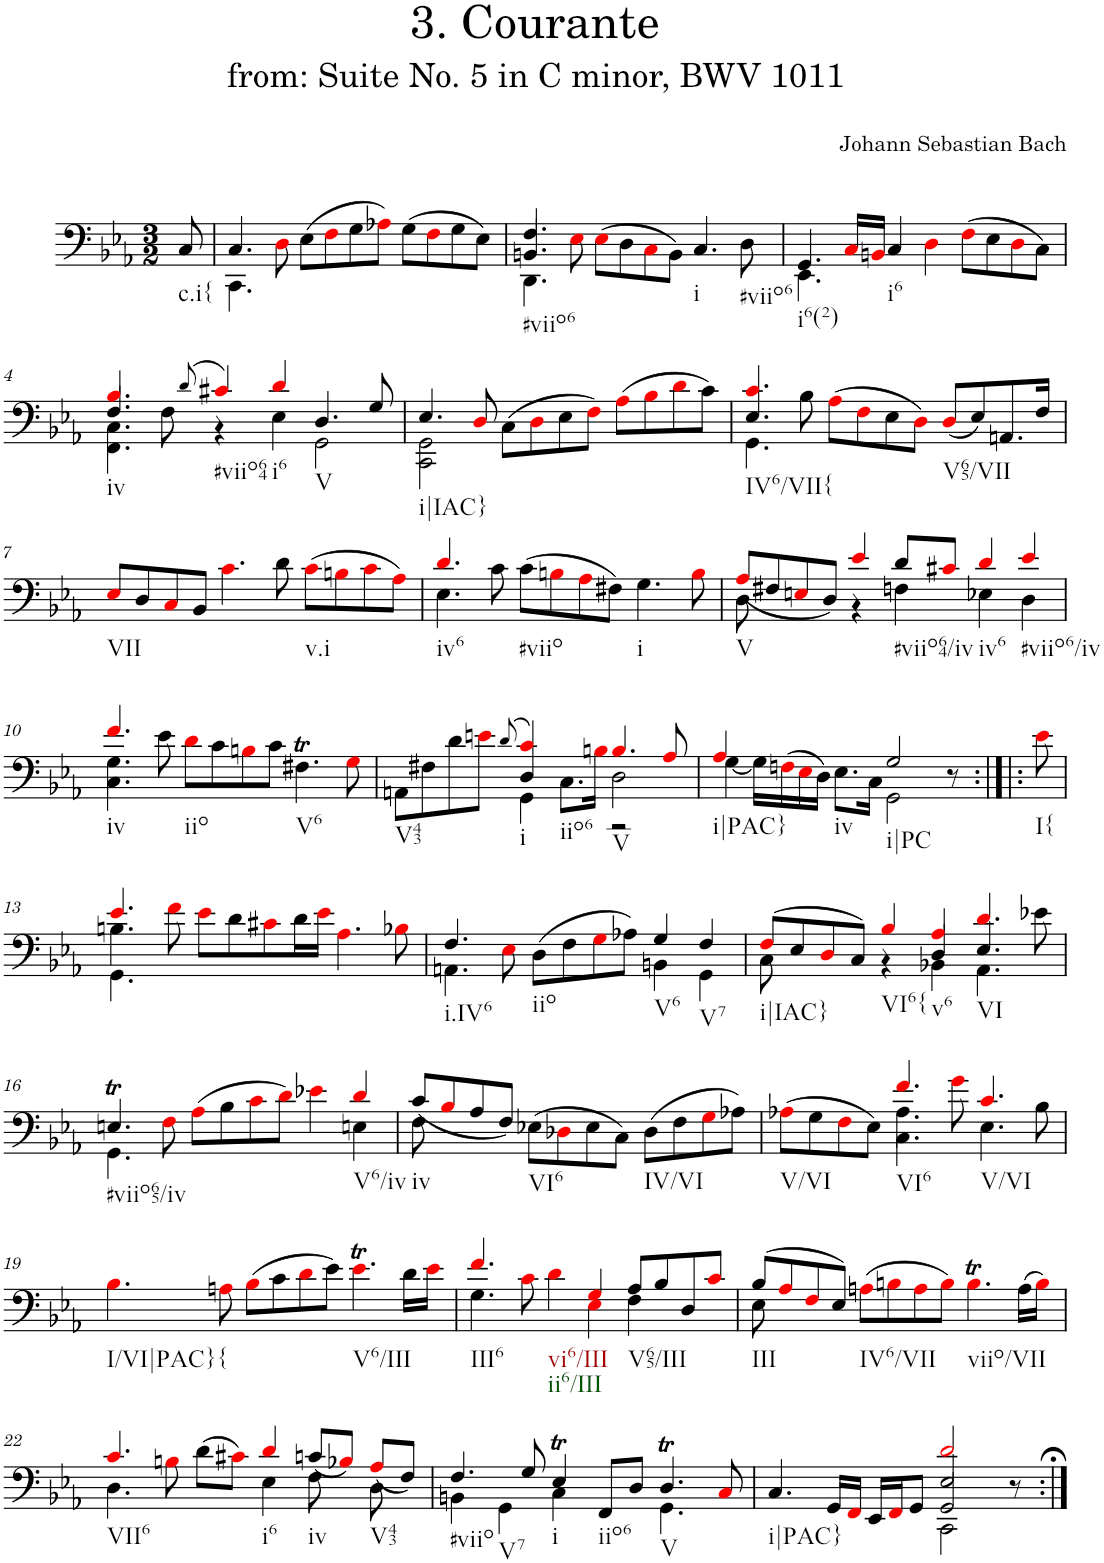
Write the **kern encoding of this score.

**kern
*part1
*staff1
*I"Piano
*I'Pno.
*clefF4
*k[b-e-a-]
*M3/2
=
!LO:TX:b:t=c.i{
8C/
=1
*^
4.C/	4.CC\
8Di\	1ryy
(8E-\L	.
8Fi\	.
8G\	.
8A-Xi\J)	.
(8G\L	.
8Fi\	.
8G\	.
8E-\J)	8ryy
=2	=2
*	*^
!LO:TX:b:t=#viio6	!	!
4.F/	4.DD\	4.BBn/
8E-i\	1ryy	1ryy
(8E-i\L	.	.
8D\	.	.
8Ci\	.	.
8BB\J)	.	.
!LO:TX:b:t=i	!	!
4.C/	.	.
!LO:TX:b:t=#viio6	!	!
8D\	8ryy	8ryy
=3	=3	=3
!LO:TX:b:t=i6(2)	!	!
*	*v	*v
4.GG/	4.EE-\
16Ci/LL	1ryy
16BBni/JJ	.
!LO:TX:b:t=i6	!
4C/	.
4Di\	.
(8Fi\L	.
8E-\	.
8Di\	.
8C\J)	8ryy
!!LO:LB:g=z	!!
=4	=4
*^	*^
!LO:TX:b:t=iv	!	!	!
4.B-i/	4.FF\	4.F/	4.C\
8F\	8ryy	1ryy	1ryy
(8qd/	.	.	.
!LO:TX:b:t=#viio64	!	!	!
4c#Xi/)	4r	.	.
!LO:TX:b:t=i6	!	!	!
4di/	4E-\	.	.
!LO:TX:b:t=V	!	!	!
4.D/	2GG\	.	.
8G/	.	8ryy	8ryy
=5	=5	=5	=5
!LO:TX:b:t=i|IAC}	!	!	!
*	*	*v	*v
4.E-/	2CC\	2GG\
8Di/	.	.
(8C\L	1ryy	1ryy
8Di\	.	.
8E-\	.	.
8Fi\J)	.	.
(8A-i\L	.	.
8B-i\	.	.
8di\	.	.
8c\J)	.	.
=6	=6	=6
!LO:TX:b:t=IV6/VII{	!	!
4.ci/	4.GG\	4.E-/
8B-\	1ryy	1ryy
(8A-i\L	.	.
8Fi\	.	.
8E-\	.	.
8Di\J)	.	.
!LO:TX:b:t=V65/VII	!	!
(8Di/L	.	.
8E-/)	.	.
8.AAn/	.	.
.	8ryy	8ryy
16F/Jk	.	.
*v	*v	*v
!!LO:LB:g=z
=7
!LO:TX:b:t=VII
8E-i/L
8D/
8Ci/
8BB-/J
4.ci\
8d\
!LO:TX:b:t=v.i
(8ci\L
8Bni\
8ci\
8A-i\J)
=8
*^
!LO:TX:b:t=iv6	!
4.di/	4.E-\
8c\	1ryy
!LO:TX:b:t=#viio	!
(8c\L	.
8Bni\	.
8A-i\	.
8F#X\J)	.
!LO:TX:b:t=i	!
4.G\	.
8Bi\	8ryy
=9	=9
!LO:TX:b:t=V	!
(<8A-i/L	8D\
8F#X/	4.ryy
8Eni/	.
8D/J)	.
4e-i/	4r
!LO:TX:b:t=#viio64/iv	!
8d/L	4Fn\
8c#Xi/J	.
!LO:TX:b:t=iv6	!
4di/	4E-X\
!LO:TX:b:t=#viio6/iv	!
4e-i/	4D\
!!LO:LB:g=z	!!
=10	=10
*	*^
!LO:TX:b:t=iv	!	!
4.fi/	4.G\	4.C\
8e-\	1ryy	1ryy
!LO:TX:b:t=iio	!	!
8di\L	.	.
8c\	.	.
8Bni\	.	.
8c\J	.	.
!LO:TX:b:t=V6	!	!
4.F#Xt\	.	.
8Gi\	8ryy	8ryy
=11	=11	=11
!LO:TX:b:t=V43	!	!
8AAn\L	2ryy	2ryy
8F#X\	.	.
8d\	.	.
8eni\J	.	.
(8qd/	.	.
!LO:TX:b:t=i	!	!
4ci/)	4GG\	4D/
!LO:TX:b:t=iio6	!	!
8.C\L	4ryy	4ryy
16Bni\Jk	.	.
!LO:TX:b:t=V	!	!
4.Bi/	2D\	2r
8A-i/	.	.
*	*v	*v
=12	=12
!LO:TX:b:t=i|PAC}	!
[4G\	4A-i/
16G\LL]	2ryy
(16Fni\	.
16E-i\	.
16D\JJ)	.
!LO:TX:b:t=iv	!
8.E-\L	.
16C\Jk	.
!LO:TX:b:t=i|PC	!
2G/	2GG\
8r	4ryy
!LO:TX:b:t=I{	!
8e-i\	.
!!LO:LB:g=z	!!
=13	=13
*	*^
4.e-i/	4.GG\	4.Bn\
8fi\	1ryy	1ryy
8e-i\L	.	.
8d\	.	.
8c#Xi\	.	.
16d\L	.	.
16e-i\JJ	.	.
4.A-i\	.	.
8B-Xi\	8ryy	8ryy
=14	=14	=14
!LO:TX:b:t=i.IV6	!	!
*	*v	*v
4.F/	4.AAn\
8E-i\	8ryy
!LO:TX:b:t=iio	!
*v	*v
(8D\L
8F\
8Gi\
8A-X\J)
*^
!LO:TX:b:t=V6	!
4G/	4BBn\
!LO:TX:b:t=V7	!
4F/	4GG\
=15	=15
*	*^
!LO:TX:b:t=i|IAC}	!	!
(8Fi/L	8C\	2.ryy
8E-/	4.ryy	.
8Di/	.	.
8C/J)	.	.
!LO:TX:b:t=VI6{	!	!
4B-i/	4r	.
!LO:TX:b:t=v6	!	!
4A-i/	4BB-X\	4D/
!LO:TX:b:t=VI	!	!
4.di/	4.AA-\	4.E-/
8e-X\	8ryy	8ryy
!!LO:LB:g=z	!!	!!
=16	=16	=16
!LO:TX:b:t=#viio65/iv	!	!
*	*v	*v
4.Ent/	4.GG\
8Fi\	2..ryy
(8A-i\L	.
8B-\	.
8ci\	.
8di\J)	.
4e-Xi\	.
!LO:TX:b:t=V6/iv	!
4di/	4En\
=17	=17
!LO:TX:b:t=iv	!
(<8c/L	8F\
8B-i/	1ryy
8A-/	.
8F/J)	.
!LO:TX:b:t=VI6	!
(8E-X\L	.
8D-Xi\	.
8E-\	.
8C\J)	.
!LO:TX:b:t=IV/VI	!
(8D-\L	.
8F\	4.ryy
8Gi\	.
8A-X\J)	.
=18	=18
*	*^
!LO:TX:b:t=V/VI	!	!
(8A-Xi\L	2ryy	2ryy
8G\	.	.
8Fi\	.	.
8E-\J)	.	.
!LO:TX:b:t=VI6	!	!
4.fi/	4.A-\	4.C\
8gi\	8ryy	2ryy
!LO:TX:b:t=V/VI	!	!
4.ci/	4.E-\	.
8B-\	8ryy	8ryy
!!LO:LB:g=z	!!	!!
=19	=19	=19
!LO:TX:b:t=I/VI|PAC}	!	!
*v	*v	*v
4.B-i\
!LO:TX:b:t={
8Ani\
(8B-i\L
8c\
8di\
8e-\J)
!LO:TX:b:t=V6/III
4.e-Ti\
16d\LL
16e-i\JJ
=20
*^
!LO:TX:b:t=III6	!
4.fi/	4.G\
8ci\	4.ryy
!LO:TX:b:t=vi6/III	!
!LO:TX:b:t=ii6/III	!
4di\	.
4Gi/	4E-i\
!LO:TX:b:t=V65/III	!
8A-/L	4F\
8B-/	.
8D/	4ryy
8ci/J	.
=21	=21
!LO:TX:b:t=III	!
(8B-/L	8E-\
8A-i/	1ryy
8Fi/	.
8E-/J)	.
!LO:TX:b:t=IV6/VII	!
(8Ani\L	.
8Bni\	.
8Ai\	.
8Bi\J)	.
!LO:TX:b:t=viio/VII	!
4.Bti\	.
.	4.ryy
(16A\LL	.
16Bi\JJ)	.
!!LO:LB:g=z	!!
=22	=22
!LO:TX:b:t=VII6	!
4.ci/	4.D\
8Bni\	4.ryy
(8d\L	.
8c#Xi\J)	.
!LO:TX:b:t=i6	!
4di/	4E-\
!LO:TX:b:t=iv	!
(<8cn/L	8F\
8B-Xi/J)	8ryy
!LO:TX:b:t=V43	!
(<8A-i/L	8D\
8F/J)	8ryy
=23	=23
!LO:TX:b:t=#viio	!
!LO:TX:b:t=V7	!
4.F/	4BBn\
.	4GG\
8G/	.
!LO:TX:b:t=i	!
4E-T/	4C\
!LO:TX:b:t=iio6	!
8FF/L	4ryy
8D/J	.
!LO:TX:b:t=V	!
4.Dt/	4.GG\
8Ci/	8ryy
=24	=24
*^	*^
!LO:TX:b:t=i|PAC}	!	!	!
4.C/	2.ryy	2.ryy	2.ryy
16GG/LL	.	.	.
16FFi/JJ	.	.	.
16EE-/LL	.	.	.
16FFi/J	.	.	.
8GG/J	.	.	.
2di/	2E-/	2GG/	2CC\
8r	8ryy	8ryy	8ryy
*v	*v	*v	*v
=:|!
*-
